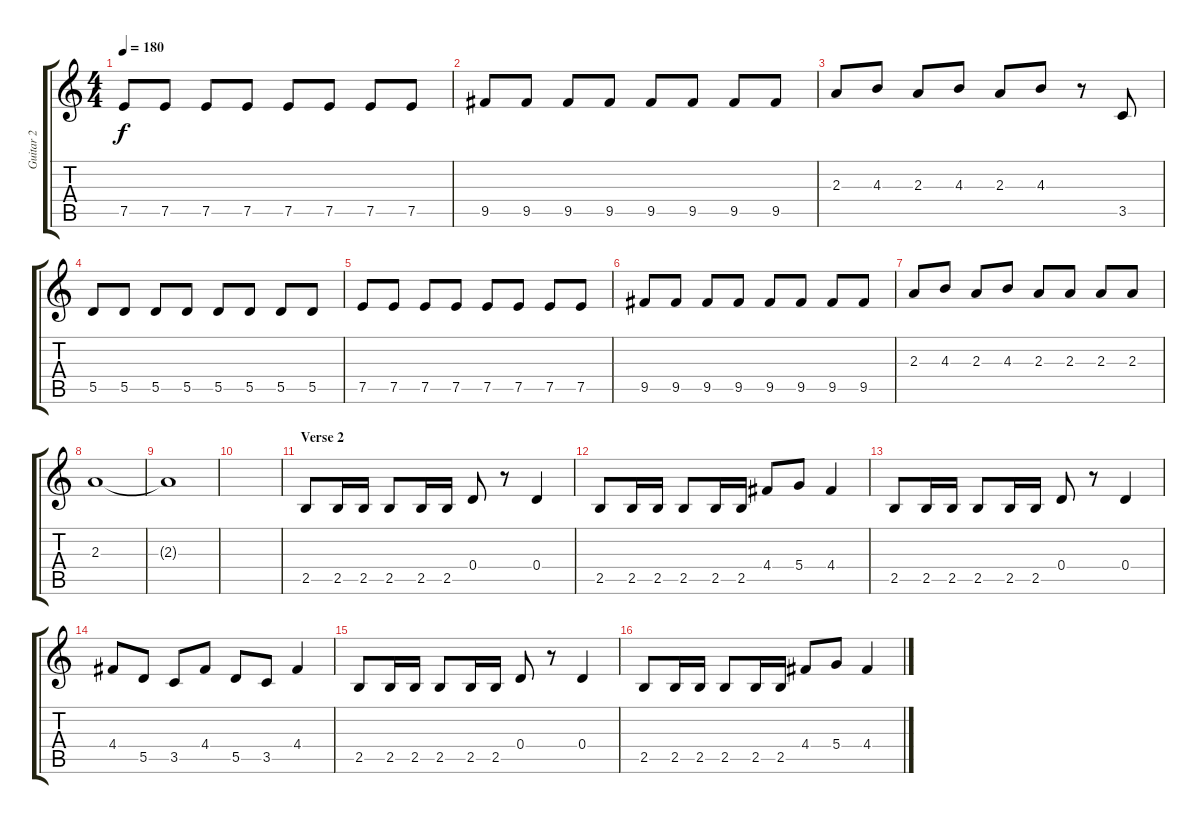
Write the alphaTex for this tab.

\track ("Guitar 2" "Guitar 2") {instrument acousticguitarsteel}
\staff {score tabs}
\tuning (E4 B3 G3 D3 A2 E2) {hide}
\ts (4 4)
\tempo 180
\clef g2
\ks c
7.5.8{dy f} 7.5.8 7.5.8 7.5.8 7.5.8 7.5.8 7.5.8 7.5.8 |
9.5.8 9.5.8 9.5.8 9.5.8 9.5.8 9.5.8 9.5.8 9.5.8 |
2.3.8 4.3.8 2.3.8 4.3.8 2.3.8 4.3.8 r.8 3.5.8 |
5.5.8 5.5.8 5.5.8 5.5.8 5.5.8 5.5.8 5.5.8 5.5.8 |
7.5.8 7.5.8 7.5.8 7.5.8 7.5.8 7.5.8 7.5.8 7.5.8 |
9.5.8 9.5.8 9.5.8 9.5.8 9.5.8 9.5.8 9.5.8 9.5.8 |
2.3.8 4.3.8 2.3.8 4.3.8 2.3.8 2.3.8 2.3.8 2.3.8 |
2.3.1 |
2.3{t}.1{volume 6} |
|
\section ("" "Verse 2")
2.5.8{volume 13 instrument distortionguitar} 2.5.16 2.5.16 2.5.8 2.5.16 2.5.16 0.4.8 r.8 0.4.4 |
2.5.8 2.5.16 2.5.16 2.5.8 2.5.16 2.5.16 4.4.8 5.4.8 4.4.4 |
2.5.8{instrument distortionguitar} 2.5.16 2.5.16 2.5.8 2.5.16 2.5.16 0.4.8 r.8 0.4.4 |
4.4.8 5.5.8 3.5.8 4.4.8 5.5.8 3.5.8 4.4.4 |
2.5.8{instrument distortionguitar} 2.5.16 2.5.16 2.5.8 2.5.16 2.5.16 0.4.8 r.8 0.4.4 |
2.5.8 2.5.16 2.5.16 2.5.8 2.5.16 2.5.16 4.4.8 5.4.8 4.4.4
